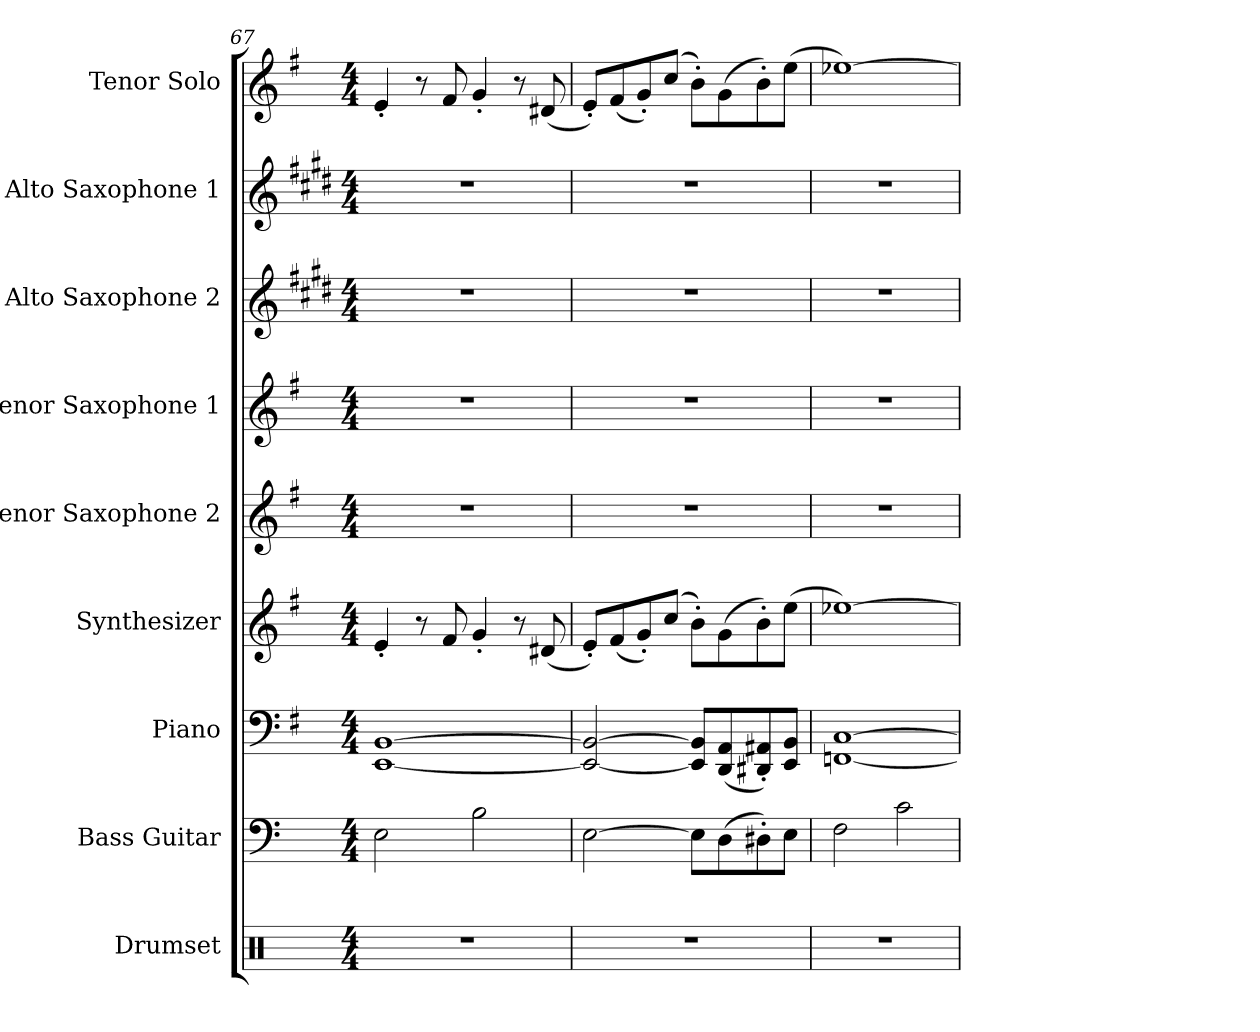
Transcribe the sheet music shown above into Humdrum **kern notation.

**kern	**kern	**kern	**kern	**kern	**kern	**kern	**kern	**kern
*part9	*part8	*part7	*part6	*part5	*part4	*part3	*part2	*part1
*staff9	*staff8	*staff7	*staff6	*staff5	*staff4	*staff3	*staff2	*staff1
*I"Drumset	*I"Bass Guitar	*I"Piano	*I"Synthesizer	*I"Tenor Saxophone 2	*I"Tenor Saxophone 1	*I"Alto Saxophone 2	*I"Alto Saxophone 1	*I"Tenor Solo
*I'Drs.	*I'B. Guit.	*I'Pno.	*I'Synth.	*I'T. Sax. 2	*I'T. Sax. 1	*I'A. Sax. 2	*I'A. Sax. 1	*I'Solo
*clefX	*clefF4	*clefF4	*clefG2	*clefG2	*clefG2	*clefG2	*clefG2	*clefG2
*	*ITrd7c12	*	*	*ITrd8c14	*ITrd8c14	*ITrd5c9	*ITrd5c9	*ITrd8c14
*k[]	*k[]	*k[f#]	*k[f#]	*k[f#]	*k[f#]	*k[f#]	*k[f#]	*k[f#]
*M4/4	*M4/4	*M4/4	*M4/4	*M4/4	*M4/4	*M4/4	*M4/4	*M4/4
=67	=67	=67	=67	=67	=67	=67	=67	=67
1r	2EE\	[1EE [1BB	4e'/	1r	1r	1r	1r	4E'/
.	.	.	8r	.	.	.	.	8r
.	.	.	8f#/	.	.	.	.	8F#/
.	2BB\	.	4g'/	.	.	.	.	4G'/
.	.	.	8r	.	.	.	.	8r
.	.	.	(8d#X/	.	.	.	.	(8D#X/
!!LO:PB:g=z
=68	=68	=68	=68	=68	=68	=68	=68	=68
1r	[2EE\	2EE/_ 2BB/_	8e'/L)	1r	1r	1r	1r	8E'/L)
.	.	.	(8f#/	.	.	.	.	(8F#/
.	.	.	8g'/)	.	.	.	.	8G'/)
.	.	.	(8cc/J	.	.	.	.	(8c/J
.	8EE\L]	8EE/] 8BB/]L	8b'\L)	.	.	.	.	8B'\L)
.	(8DD\	(8DD/ 8AA/	(8g\	.	.	.	.	(8G\
.	8DD#X'\)	8DD#X/' 8AA#X/')	8b'\)	.	.	.	.	8B'\)
.	8EE\J	8EE/ 8BB/J	(8ee\J	.	.	.	.	(8e\J
=69	=69	=69	=69	=69	=69	=69	=69	=69
1r	2FF\	[1FFn [1C	[1ee-X)	1r	1r	1r	1r	[1e-X)
.	2C\	.	.	.	.	.	.	.
=	=	=	=	=	=	=	=	=
*-	*-	*-	*-	*-	*-	*-	*-	*-
